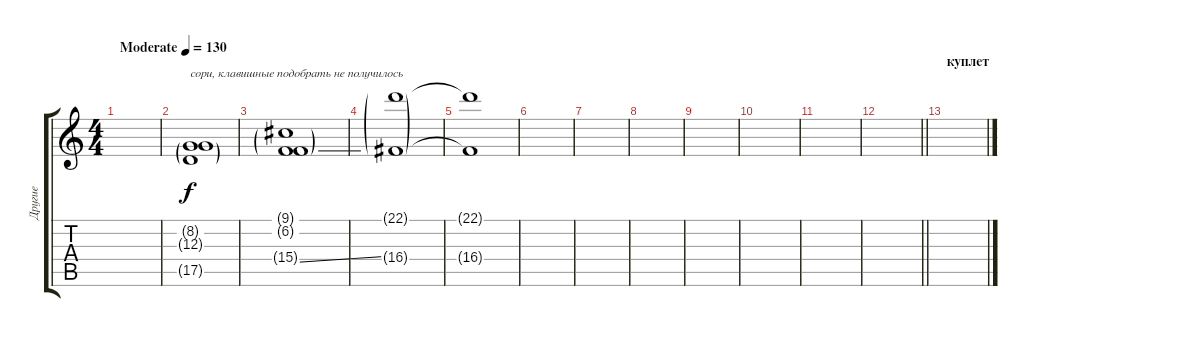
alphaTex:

\track ("Другие" "Другие") {instrument stringensemble2}
\staff {score tabs}
\tuning (E4 B3 G3 D3 A2 E2) {hide}
\ts (4 4)
\tempo (130 "Moderate")
\clef g2
\ks c
|
(8.2{g} 12.3{g} 17.5{g}).1{txt "сори, клавишные подобрать не получилось"} |
(9.1{g} 6.2{g} 15.4{ss g}).1 |
(22.1{g} 16.4{g}).1 |
(22.1{t} 16.4{t}).1{dy f} |
|
|
|
|
|
|
\barLineRight lightlight
|
\section ("" "куплет")
